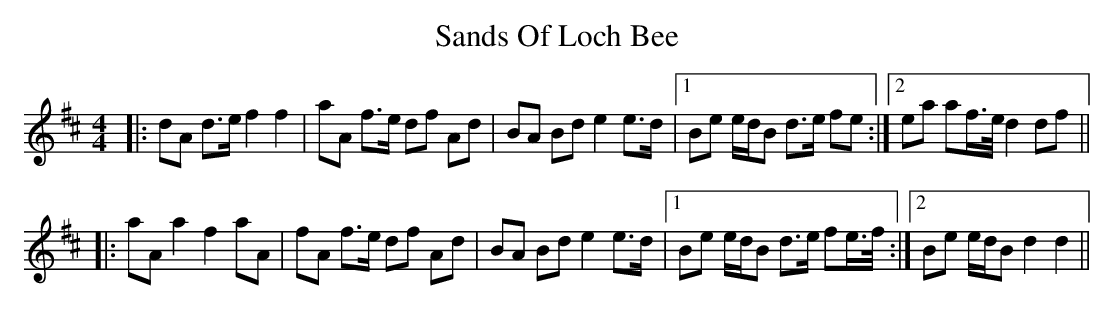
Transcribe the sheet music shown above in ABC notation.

X:1
T: Sands Of Loch Bee
M: 4/4
L: 1/8
K: Dmaj
|:dA d>e f2 f2|aA f>e df Ad|BA Bd e2 e>d|1 Be e/d/B d>e fe:|2 ea af/>e/ d2 df||
|:aA a2 f2 aA|fA f>e df Ad|BA Bd e2 e>d|1 Be e/d/B d>e fe/>f/:|2 Be e/d/B d2 d2||
